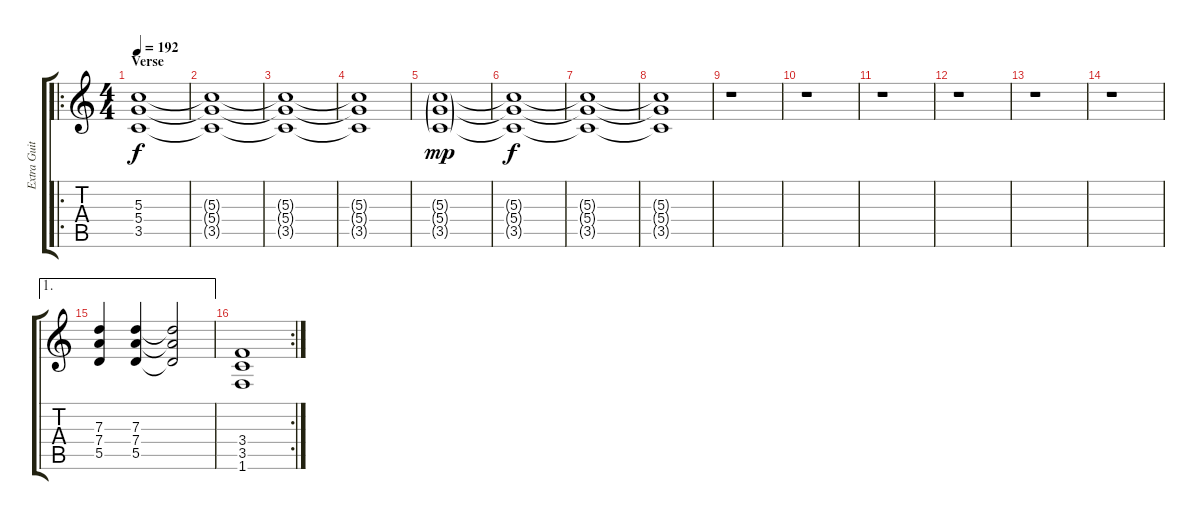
\track ("Extra Guitar" "Extra Guit") {instrument distortionguitar}
\staff {score tabs}
\tuning (E4 B3 G3 D3 A2 E2) {hide}
\ro
\ts (4 4)
\section ("" "Verse")
\tempo 192
\tempo 216
\tempo 192
\clef g2
\ks c
(5.3 5.4 3.5).1{dy f instrument distortionguitar} |
(5.3{t} 5.4{t} 3.5{t}).1 |
(5.3{t} 5.4{t} 3.5{t}).1 |
(5.3{t} 5.4{t} 3.5{t}).1 |
(5.3{g} 5.4{g} 3.5{g}).1{dy mp} |
(5.3{t} 5.4{t} 3.5{t}).1{dy f} |
(5.3{t} 5.4{t} 3.5{t}).1 |
(5.3{t} 5.4{t} 3.5{t}).1 |
r.1 |
r.1 |
r.1 |
r.1 |
r.1 |
r.1 |
\ae 1
(7.3 7.4 5.5).4 (7.3 7.4 5.5).4 (7.3{t} 7.4{t} 5.5{t}).2 |
\rc 2
(3.4 3.5 1.6).1
